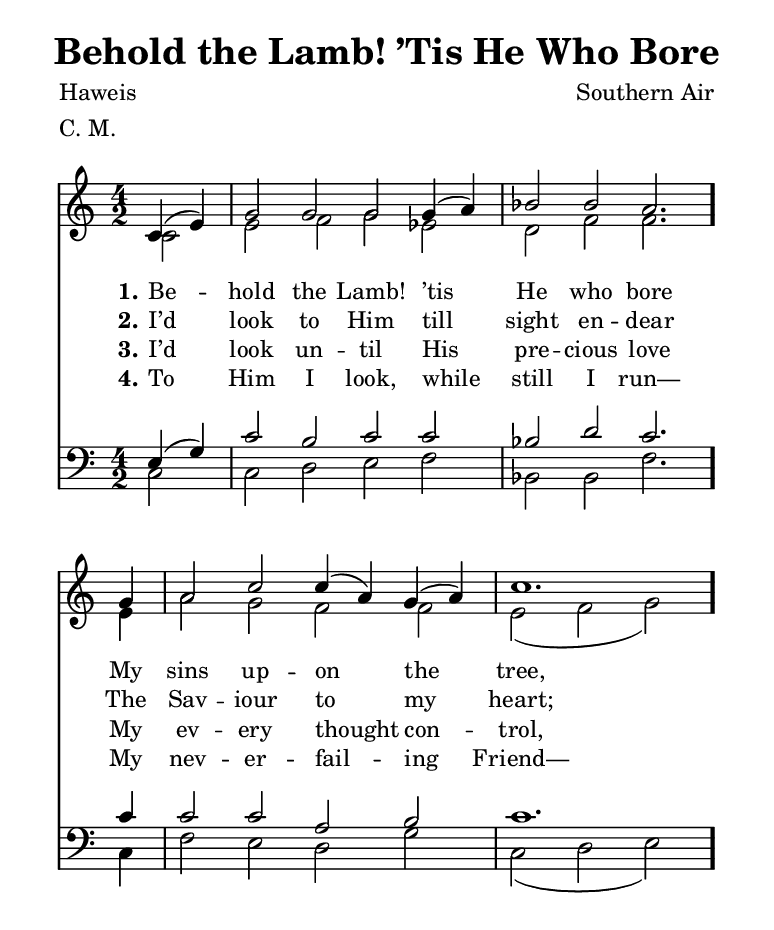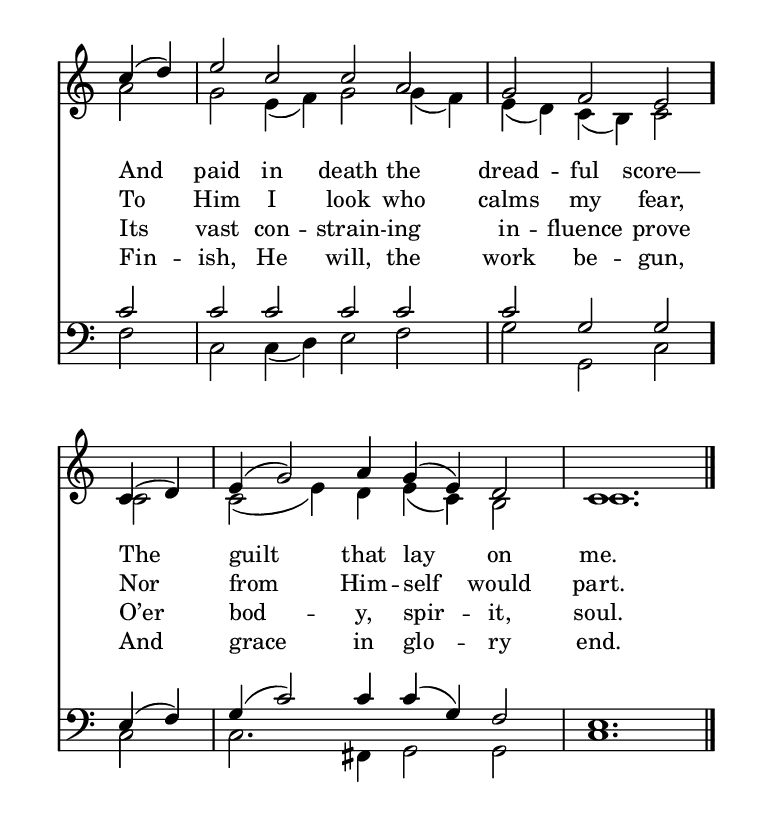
\include "common/global.ily"
\paper {
  \include "common/paper.ily"
  ragged-bottom = ##t
  ragged-last-bottom = ##t
  systems-per-page = 2
  %page-count = ##f
}

\header{
  hymnnumber = "61"
  title = "Behold the Lamb! ’Tis He Who Bore"
  tunename = "St. Louis"
  meter = "C. M."
  poet = "Haweis"
  composer = "Southern Air"
  %copyright = ""
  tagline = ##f
}

% for fermata in MIDI
ta = { \tempo 2=80 }
tb = { \tempo 2=40 }

global = {
  \include "common/overrides.ily"
  \override Staff.TimeSignature.style = #'()
  \time 4/2
  \override Score.MetronomeMark.transparent = ##t % hide all fermata changes too
  \ta
  \key c \major
  \partial 2
  \autoBeamOff
}

notesSoprano = {
\global
\relative c' {

  { c4( e4) | g2 g2 g2 g4( a4) | bes2 bes2 a2. }
  { g4 | a2 c2 c4( a4) g4( a4) | c1. }
  { c4( d4) | e2 c2 c2 a2 | g2 f2 e2 }
%  { c4( d4) | e4( g4) a4 g4( e4) | d2 c1 } % this is how it looks in my probably-mismarked photocopy
  { c4( d4) | e4( g2) a4 g4( e4) d2 | c1. } % I changed the c1 to a c1. at the end to make it fit, and moved the barcheck

  \bar "|."

}
}

notesAlto = {
\global
\relative e' {

  { c2 | e2 f2 g2 ees2 | d2 f2 f2. }
  { e4 | a2 g2 f2 f2 | e2( f2 g2) }
  { a2 | g2 e4( f4) g2 g4( f4) | e4( d4) c4( b4) c2 }
  { c2 | c2( e4) d4 e4( c4) b2 | c1. }

}
}

notesTenor = {
\global
\relative a {

  { e4( g4) | c2 b2 c2 c2 | bes2 d2 c2. }
  { c4 | c2 c2 a2 b2 | c1. }
  { c2 | c2 c2 c2 c2 | c2 g2 g2 }
  { e4( f4) | g4( c2) c4 c4( g4) f2 | e1. }

}
}

notesBass = {
\global
\relative f {

  { c2 | c2 d2 e2 f2 | bes,2 bes2 f'2. }
  { c4 | f2 e2 d2 g2 | c,2( d2 e2) }
  { f2 | c2 c4( d4) e2 f2 | g2 g,2 c2 }
  { c2 | c2. fis,4 g2 g2 | c1. }

}
}

wordsA = \lyricmode {
\set stanza = "1."

Be -- hold the Lamb! ’tis He who bore \bar "."
My sins up -- on the tree, \bar "." \break
And paid in death the dread -- ful score— \bar "."
The guilt that lay on me. \bar "." \break

}

wordsB = \lyricmode {
\set stanza = "2."

I’d look to Him till sight en -- dear
The Sav -- iour to my heart;
To Him I look who calms my fear,
Nor from Him -- self would part.

}

wordsC = \lyricmode {
\set stanza = "3."

I’d look un -- til His pre -- cious love
My ev -- ery thought con -- trol,
Its vast con -- strain -- ing in -- fluence prove
O’er bod -- y, spir -- it, soul.

}

wordsD = \lyricmode {
\set stanza = "4."

To Him I look, while still I run—
My nev -- er -- fail -- ing Friend—
Fin -- ish, He will, the work be -- gun,
And grace in glo -- ry end.

}

\score {
  \context ChoirStaff <<
    \context Staff = upper <<
      \set ChoirStaff.systemStartDelimiter = #'SystemStartBar
      \context Voice  = sopranos { \voiceOne << \notesSoprano >> }
      \context Voice  = altos { \voiceTwo << \notesAlto >> }
      \context Lyrics = one   \lyricsto sopranos \wordsA
      \context Lyrics = two   \lyricsto sopranos \wordsB
      \context Lyrics = three \lyricsto sopranos \wordsC
      \context Lyrics = four  \lyricsto sopranos \wordsD
      %\context Lyrics = five  \lyricsto sopranos \wordsE
    >>
    \context Staff = men <<
      \clef bass
      \context Voice  = tenors { \voiceOne << \notesTenor >> }
      \context Voice  = basses { \voiceTwo << \notesBass >> }
    >>
  >>
  \layout {
    \include "common/layout.ily"
  }
  \midi{
    \include "common/midi.ily"
  }
}

\version "2.18.0"  % necessary for upgrading to future LilyPond versions.

% vi:set et ts=2 sw=2 ai nocindent syntax=lilypond
